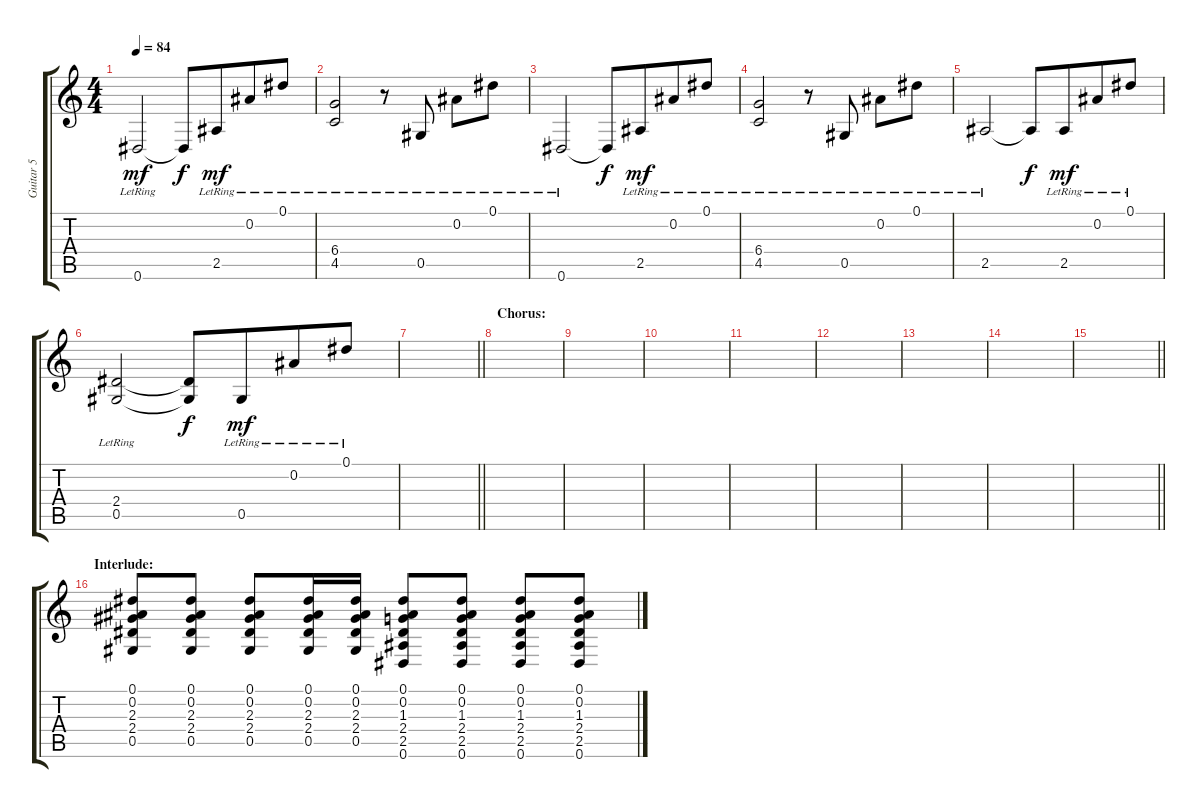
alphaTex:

\track ("Guitar 5" "Guitar 5") {instrument electricguitarclean}
\staff {score tabs}
\tuning (Eb4 Bb3 Gb3 Db3 Ab2 Eb2) {hide}
\ts (4 4)
\tempo 84
\clef g2
\ks c
0.6{lr}.2{dy mf} 0.6{t}.8{dy f} 2.5{lr}.8{dy mf beam merge} 0.2{lr}.8 0.1{lr}.8 |
(6.4{lr} 4.5{lr}).2 r.8 0.5{lr}.8 0.2{lr}.8 0.1{lr}.8 |
0.6{lr}.2 0.6{t}.8{dy f} 2.5{lr}.8{dy mf beam merge} 0.2{lr}.8 0.1{lr}.8 |
(6.4{lr} 4.5{lr}).2 r.8 0.5{lr}.8 0.2{lr}.8 0.1{lr}.8 |
2.5{lr}.2 2.5{t}.8{dy f} 2.5{lr}.8{dy mf beam merge} 0.2{lr}.8 0.1{lr}.8 |
(2.4{lr} 0.5{lr}).2 (2.4{t} 0.5{t}).8{dy f} 0.5{lr}.8{dy mf beam merge} 0.2{lr}.8 0.1{lr}.8 |
\barLineRight lightlight
|
\section ("" "Chorus:")
|
|
|
|
|
|
|
\barLineRight lightlight
|
\section ("" "Interlude:")
(0.1 0.2 2.3 2.4 0.5).8{volume 11} (0.1 0.2 2.3 2.4 0.5).8 (0.1 0.2 2.3 2.4 0.5).8 (0.1 0.2 2.3 2.4 0.5).16 (0.1 0.2 2.3 2.4 0.5).16 (0.1 0.2 1.3 2.4 2.5 0.6).8 (0.1 0.2 1.3 2.4 2.5 0.6).8 (0.1 0.2 1.3 2.4 2.5 0.6).8 (0.1 0.2 1.3 2.4 2.5 0.6).8
